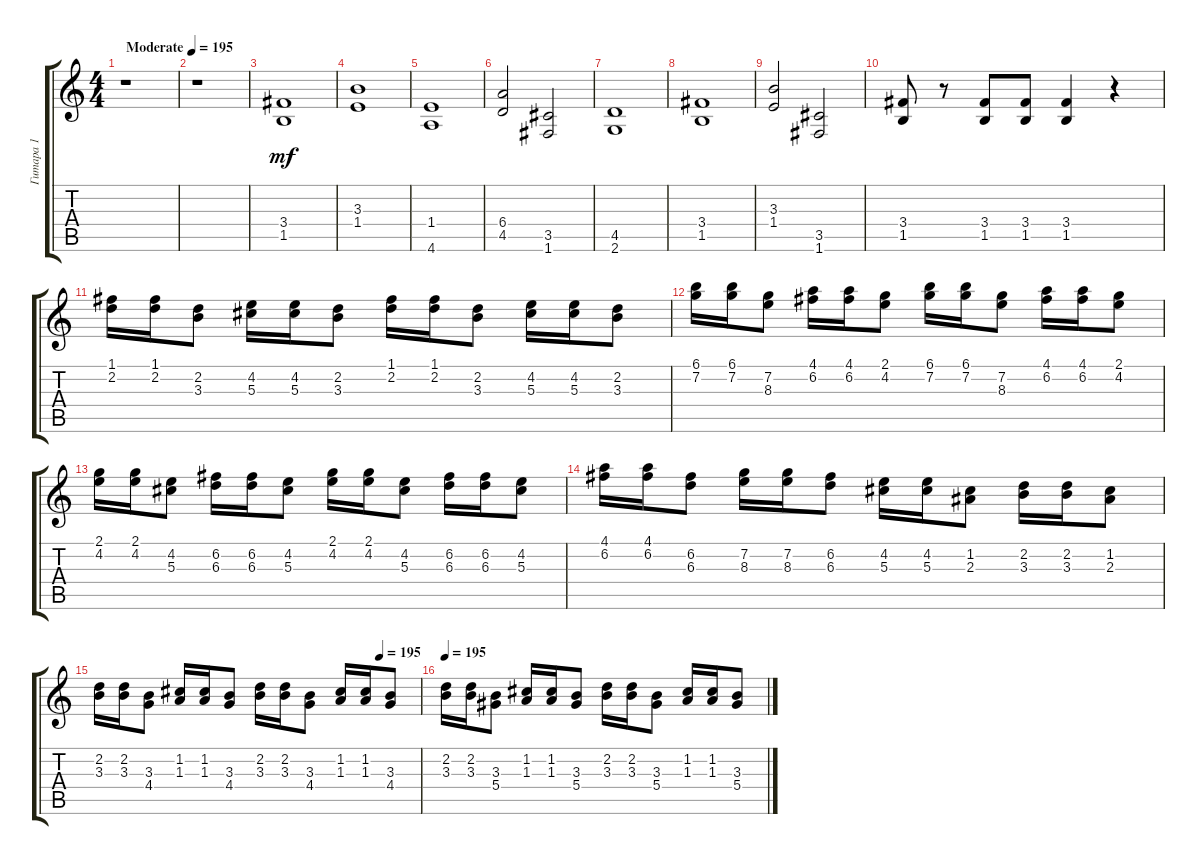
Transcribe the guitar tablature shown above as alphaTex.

\track ("Гитара 1" "Гитара 1") {instrument overdrivenguitar}
\staff {score tabs}
\tuning (F4 C4 Ab3 Eb3 Bb2 F2) {hide}
\ts (4 4)
\tempo (195 "Moderate")
\clef g2
\ks c
r.1{dy mf instrument overdrivenguitar} |
r.1 |
(3.4 1.5).1 |
(3.3 1.4).1 |
(1.4 4.6).1 |
(6.4 4.5).2 (3.5 1.6).2 |
(4.5 2.6).1 |
(3.4 1.5).1 |
(3.3 1.4).2 (3.5 1.6).2 |
(3.4 1.5).8 r.8 (3.4 1.5).8 (3.4 1.5).8 (3.4 1.5).4 r.4 |
(1.1 2.2).16 (1.1 2.2).16 (2.2 3.3).8 (4.2 5.3).16 (4.2 5.3).16 (2.2 3.3).8 (1.1 2.2).16 (1.1 2.2).16 (2.2 3.3).8 (4.2 5.3).16 (4.2 5.3).16 (2.2 3.3).8 |
(6.1 7.2).16 (6.1 7.2).16 (7.2 8.3).8 (4.1 6.2).16 (4.1 6.2).16 (2.1 4.2).8 (6.1 7.2).16 (6.1 7.2).16 (7.2 8.3).8 (4.1 6.2).16 (4.1 6.2).16 (2.1 4.2).8 |
(2.1 4.2).16 (2.1 4.2).16 (4.2 5.3).8 (6.2 6.3).16 (6.2 6.3).16 (4.2 5.3).8 (2.1 4.2).16 (2.1 4.2).16 (4.2 5.3).8 (6.2 6.3).16 (6.2 6.3).16 (4.2 5.3).8 |
(4.1 6.2).16 (4.1 6.2).16 (6.2 6.3).8 (7.2 8.3).16 (7.2 8.3).16 (6.2 6.3).8 (4.2 5.3).16 (4.2 5.3).16 (1.2 2.3).8 (2.2 3.3).16 (2.2 3.3).16 (1.2 2.3).8 |
\tempo (195 0.875)
(2.2 3.3).16 (2.2 3.3).16 (3.3 4.4).8 (1.2 1.3).16 (1.2 1.3).16 (3.3 4.4).8 (2.2 3.3).16 (2.2 3.3).16 (3.3 4.4).8 (1.2 1.3).16 (1.2 1.3).16 (3.3 4.4).8 |
\tempo 195
(2.2 3.3).16 (2.2 3.3).16 (3.3 5.4).8 (1.2 1.3).16 (1.2 1.3).16 (3.3 5.4).8 (2.2 3.3).16 (2.2 3.3).16 (3.3 5.4).8 (1.2 1.3).16 (1.2 1.3).16 (3.3 5.4).8
